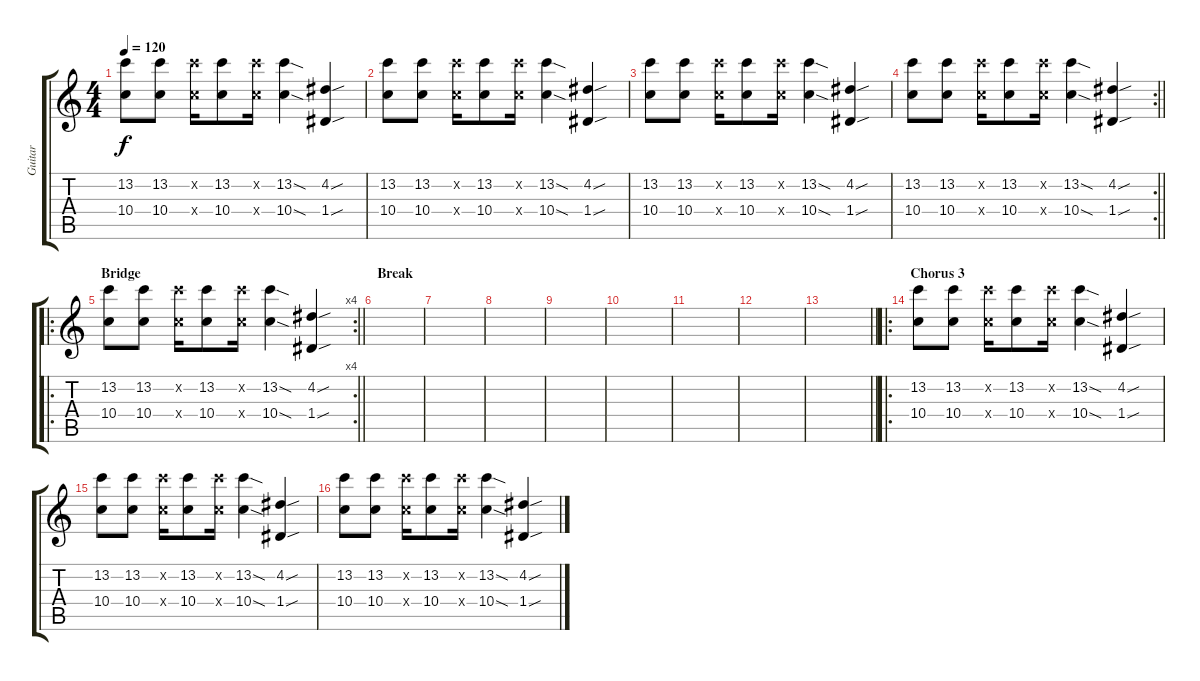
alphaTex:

\track ("Guitar" "Guitar") {instrument electricguitarclean}
\staff {score tabs}
\tuning (E4 B3 G3 D3 A2 E2) {hide}
\ts (4 4)
\tempo 120
\clef g2
\ks c
(13.2 10.4).8{dy f} (13.2 10.4).8 (13.2{x} 10.4{x}).16 (13.2 10.4).8 (13.2{x} 10.4{x}).16 (13.2{sod} 10.4{sod}).4 (4.2{sou} 1.4{sou}).4 |
(13.2 10.4).8 (13.2 10.4).8 (13.2{x} 10.4{x}).16 (13.2 10.4).8 (13.2{x} 10.4{x}).16 (13.2{sod} 10.4{sod}).4 (4.2{sou} 1.4{sou}).4 |
(13.2 10.4).8 (13.2 10.4).8 (13.2{x} 10.4{x}).16 (13.2 10.4).8 (13.2{x} 10.4{x}).16 (13.2{sod} 10.4{sod}).4 (4.2{sou} 1.4{sou}).4 |
\rc 2
\barLineRight lightlight
(13.2 10.4).8 (13.2 10.4).8 (13.2{x} 10.4{x}).16 (13.2 10.4).8 (13.2{x} 10.4{x}).16 (13.2{sod} 10.4{sod}).4 (4.2{sou} 1.4{sou}).4 |
\ro
\rc 4
\section ("" "Bridge")
\barLineRight lightlight
(13.2 10.4).8 (13.2 10.4).8 (13.2{x} 10.4{x}).16 (13.2 10.4).8 (13.2{x} 10.4{x}).16 (13.2{sod} 10.4{sod}).4 (4.2{sou} 1.4{sou}).4 |
\section ("" "Break")
|
|
|
|
|
|
|
\barLineRight lightlight
|
\ro
\section ("" "Chorus 3")
(13.2 10.4).8 (13.2 10.4).8 (13.2{x} 10.4{x}).16 (13.2 10.4).8 (13.2{x} 10.4{x}).16 (13.2{sod} 10.4{sod}).4 (4.2{sou} 1.4{sou}).4 |
(13.2 10.4).8 (13.2 10.4).8 (13.2{x} 10.4{x}).16 (13.2 10.4).8 (13.2{x} 10.4{x}).16 (13.2{sod} 10.4{sod}).4 (4.2{sou} 1.4{sou}).4 |
(13.2 10.4).8 (13.2 10.4).8 (13.2{x} 10.4{x}).16 (13.2 10.4).8 (13.2{x} 10.4{x}).16 (13.2{sod} 10.4{sod}).4 (4.2{sou} 1.4{sou}).4
